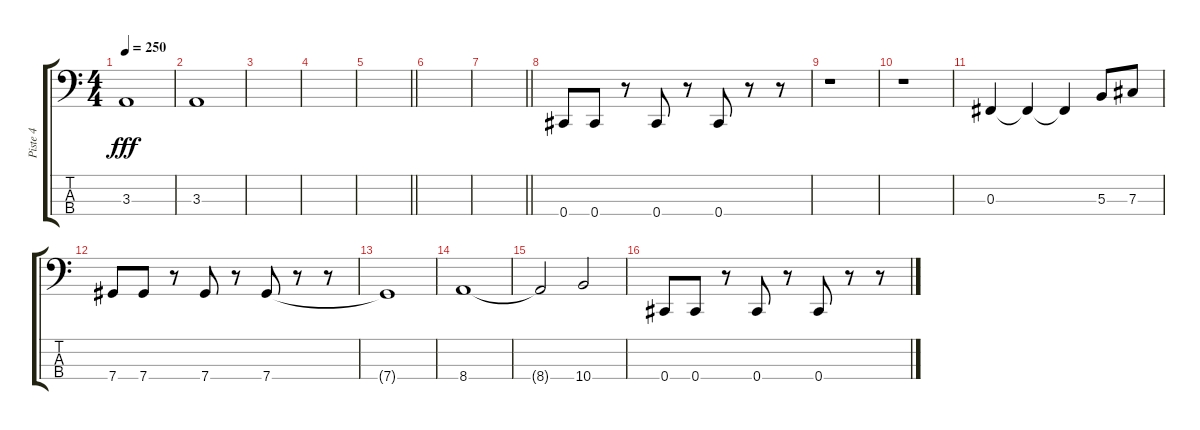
\track ("Piste 4" "Piste 4") {instrument electricbasspick}
\staff {score tabs}
\tuning (E2 B1 Gb1 Db1) {hide}
\ts (4 4)
\tempo 250
\clef f4
\ks c
3.3{t}.1{dy fff} |
3.3.1 |
|
|
\barLineRight lightlight
|
|
\barLineRight lightlight
|
0.4.8 0.4.8 r.8 0.4.8 r.8 0.4.8 r.8 r.8 |
r.1 |
r.1 |
0.3.4 0.3{t}.4 0.3{t}.4 5.3.8 7.3.8 |
7.4.8 7.4.8 r.8 7.4.8 r.8 7.4.8 r.8 r.8 |
7.4{t}.1 |
8.4.1 |
8.4{t}.2 10.4.2 |
0.4.8 0.4.8 r.8 0.4.8 r.8 0.4.8 r.8 r.8
